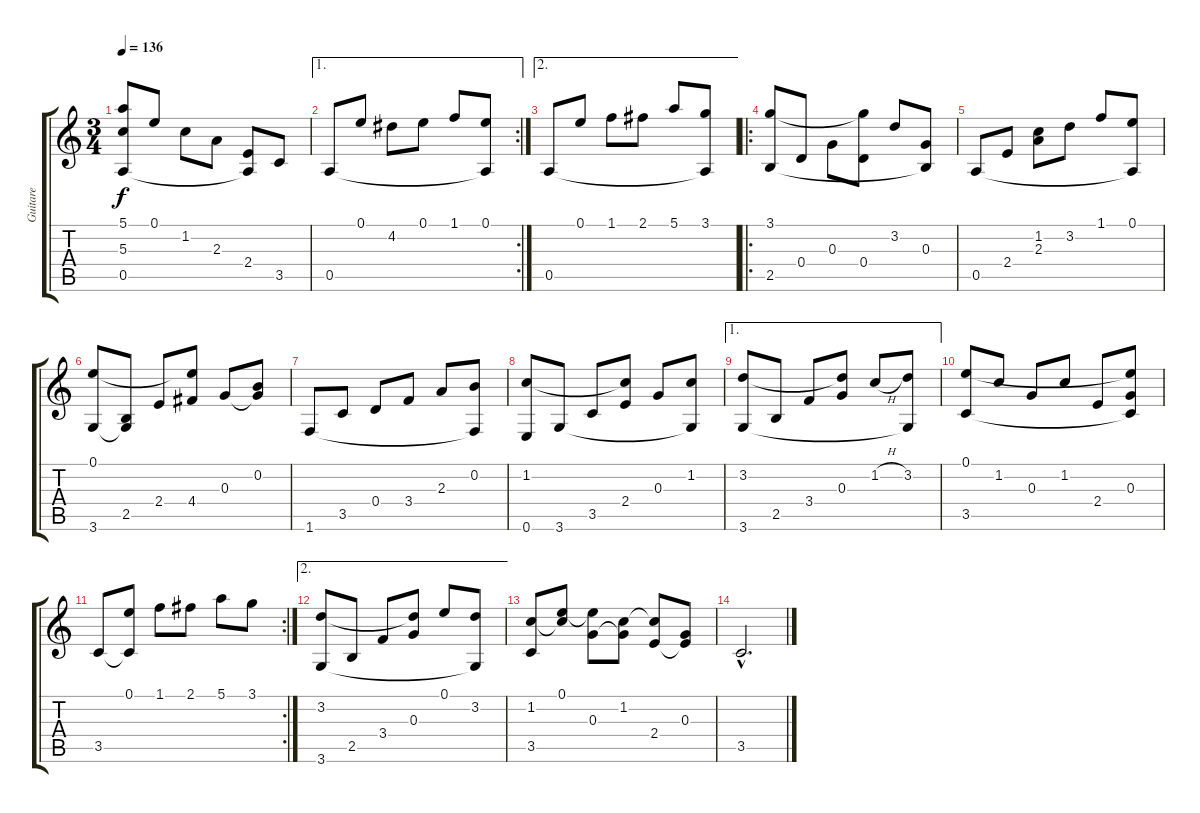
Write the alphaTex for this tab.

\track ("Guitare" "Guitare") {instrument acousticguitarnylon}
\staff {score tabs}
\tuning (E4 B3 G3 D3 A2 E2) {hide}
\ts (3 4)
\tempo 136
\clef g2
\ks c
(5.1 5.3 0.5).8{dy f} 0.1.8 1.2.8 2.3.8 (2.4 0.5{t}).8 3.5.8 |
\ae 1
\rc 2
0.5.8 0.1.8 4.2.8 0.1.8 1.1.8 (0.1 0.5{t}).8 |
\ae 2
0.5.8 0.1.8 1.1.8 2.1.8 5.1.8 (3.1 0.5{t}).8 |
\ro
(3.1 2.5).8 0.4.8 0.3.8 (3.1{t} 0.4).8 3.2.8 (0.3 2.5{t}).8 |
0.5.8 2.4.8 (1.2 2.3).8 3.2.8 1.1.8 (0.1 0.5{t}).8 |
(0.1 3.6).8 (2.5 3.6{t}).8 2.4.8 (0.1{t} 4.4).8 0.3.8 (0.2 0.3{t}).8 |
1.6.8 3.5.8 0.4.8 3.4.8 2.3.8 (0.2 1.6{t}).8 |
(1.2 0.6).8 3.6.8 3.5.8 (1.2{t} 2.4).8 0.3.8 (1.2 3.6{t}).8 |
\ae 1
(3.2 3.6).8 2.5.8 3.4.8 (3.2{t} 0.3).8 1.2{h}.8 (3.2 3.6{t}).8 |
(0.1 3.5).8 1.2.8 0.3.8 1.2.8 2.4.8 (0.1{t} 0.3 3.5{t}).8 |
\rc 2
3.5.8 (0.1 3.5{t}).8 1.1.8 2.1.8 5.1.8 3.1.8 |
\ae 2
(3.2 3.6).8 2.5.8 3.4.8 (3.2{t} 0.3).8 0.1.8 (3.2 3.6{t}).8 |
(1.2 3.5).8 (0.1 1.2{t}).8 (0.1{t} 0.3).8 (1.2 0.3{t}).8 (1.2{t} 2.4).8 (0.3 2.4{t}).8 |
3.5{hac}.2{d}
